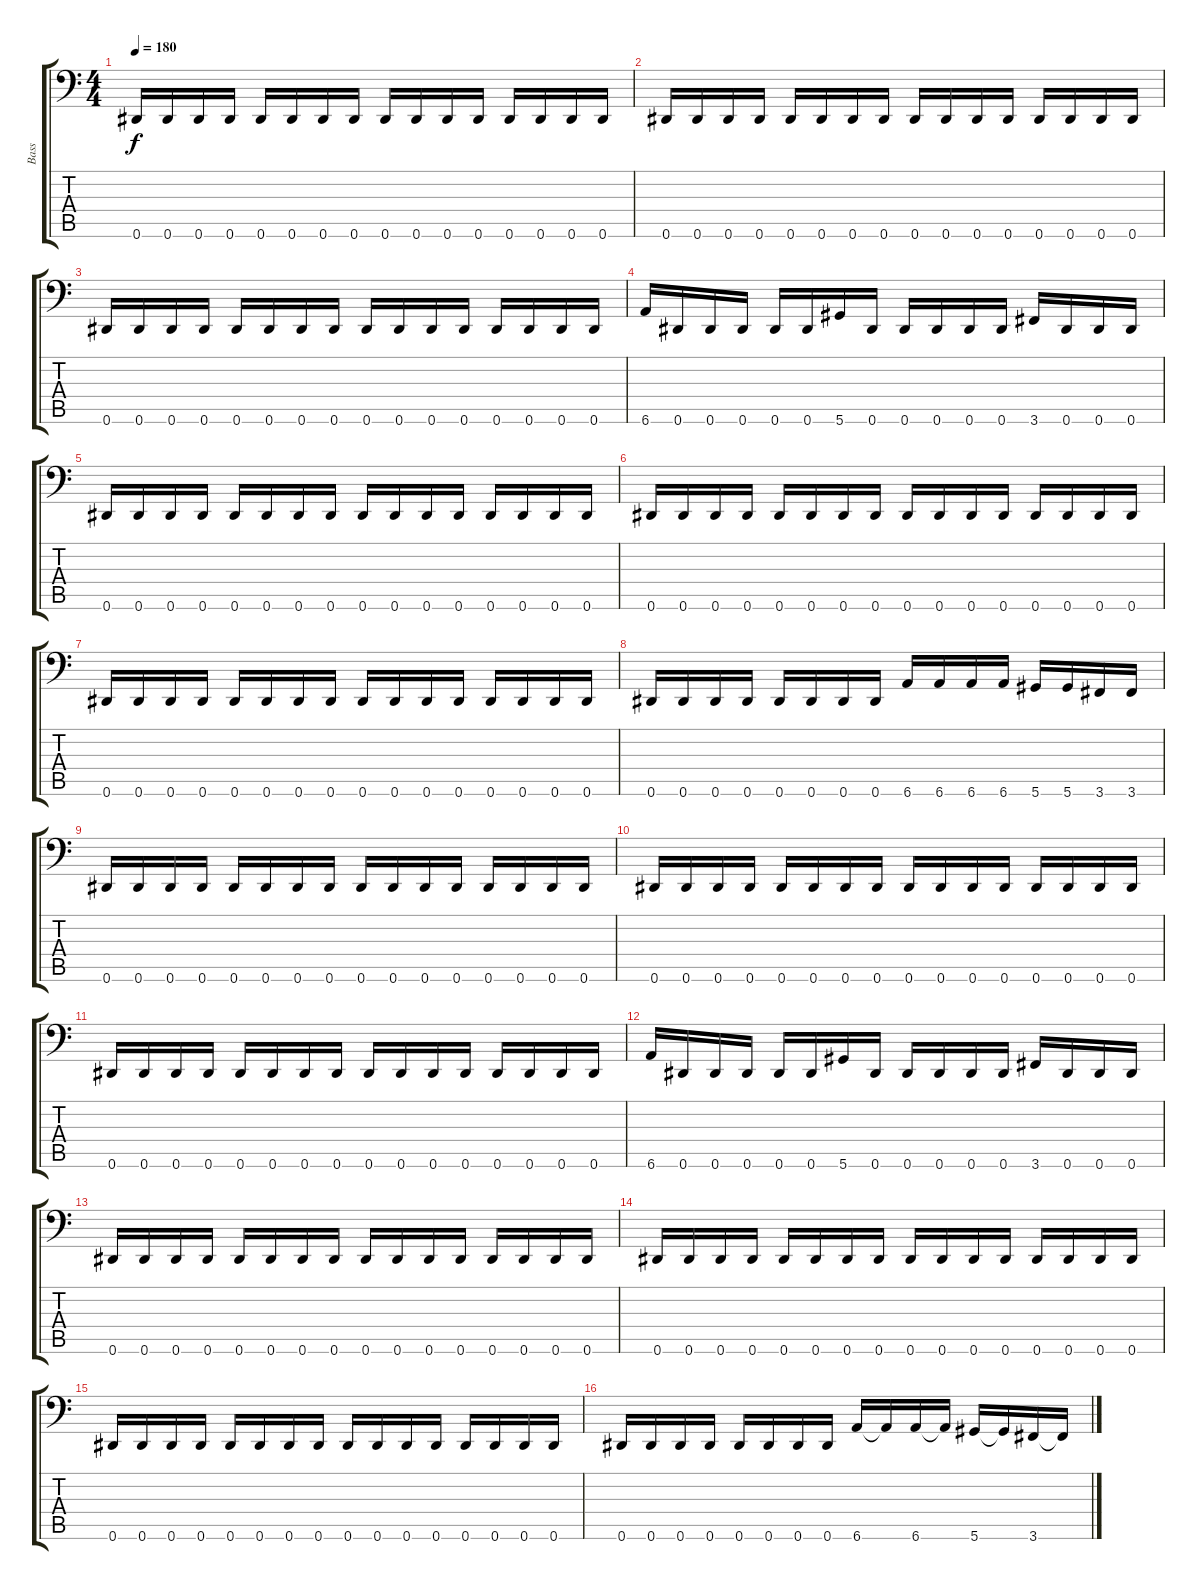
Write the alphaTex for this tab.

\track ("Bass" "Bass") {instrument electricbasspick}
\staff {score tabs}
\tuning (Eb3 Bb2 Gb2 Db2 Ab1 Eb1) {hide}
\ts (4 4)
\tempo 180
\clef f4
\ks c
0.6.16{dy f instrument electricbasspick} 0.6.16 0.6.16 0.6.16 0.6.16 0.6.16 0.6.16 0.6.16 0.6.16 0.6.16 0.6.16 0.6.16 0.6.16 0.6.16 0.6.16 0.6.16 |
0.6.16 0.6.16 0.6.16 0.6.16 0.6.16 0.6.16 0.6.16 0.6.16 0.6.16 0.6.16 0.6.16 0.6.16 0.6.16 0.6.16 0.6.16 0.6.16 |
0.6.16 0.6.16 0.6.16 0.6.16 0.6.16 0.6.16 0.6.16 0.6.16 0.6.16 0.6.16 0.6.16 0.6.16 0.6.16 0.6.16 0.6.16 0.6.16 |
6.6.16 0.6.16 0.6.16 0.6.16 0.6.16 0.6.16 5.6.16 0.6.16 0.6.16 0.6.16 0.6.16 0.6.16 3.6.16 0.6.16 0.6.16 0.6.16 |
0.6.16 0.6.16 0.6.16 0.6.16 0.6.16 0.6.16 0.6.16 0.6.16 0.6.16 0.6.16 0.6.16 0.6.16 0.6.16 0.6.16 0.6.16 0.6.16 |
0.6.16 0.6.16 0.6.16 0.6.16 0.6.16 0.6.16 0.6.16 0.6.16 0.6.16 0.6.16 0.6.16 0.6.16 0.6.16 0.6.16 0.6.16 0.6.16 |
0.6.16 0.6.16 0.6.16 0.6.16 0.6.16 0.6.16 0.6.16 0.6.16 0.6.16 0.6.16 0.6.16 0.6.16 0.6.16 0.6.16 0.6.16 0.6.16 |
0.6.16 0.6.16 0.6.16 0.6.16 0.6.16 0.6.16 0.6.16 0.6.16 6.6.16 6.6.16 6.6.16 6.6.16 5.6.16 5.6.16 3.6.16 3.6.16 |
0.6.16 0.6.16 0.6.16 0.6.16 0.6.16 0.6.16 0.6.16 0.6.16 0.6.16 0.6.16 0.6.16 0.6.16 0.6.16 0.6.16 0.6.16 0.6.16 |
0.6.16 0.6.16 0.6.16 0.6.16 0.6.16 0.6.16 0.6.16 0.6.16 0.6.16 0.6.16 0.6.16 0.6.16 0.6.16 0.6.16 0.6.16 0.6.16 |
0.6.16 0.6.16 0.6.16 0.6.16 0.6.16 0.6.16 0.6.16 0.6.16 0.6.16 0.6.16 0.6.16 0.6.16 0.6.16 0.6.16 0.6.16 0.6.16 |
6.6.16 0.6.16 0.6.16 0.6.16 0.6.16 0.6.16 5.6.16 0.6.16 0.6.16 0.6.16 0.6.16 0.6.16 3.6.16 0.6.16 0.6.16 0.6.16 |
0.6.16 0.6.16 0.6.16 0.6.16 0.6.16 0.6.16 0.6.16 0.6.16 0.6.16 0.6.16 0.6.16 0.6.16 0.6.16 0.6.16 0.6.16 0.6.16 |
0.6.16 0.6.16 0.6.16 0.6.16 0.6.16 0.6.16 0.6.16 0.6.16 0.6.16 0.6.16 0.6.16 0.6.16 0.6.16 0.6.16 0.6.16 0.6.16 |
0.6.16 0.6.16 0.6.16 0.6.16 0.6.16 0.6.16 0.6.16 0.6.16 0.6.16 0.6.16 0.6.16 0.6.16 0.6.16 0.6.16 0.6.16 0.6.16 |
0.6.16 0.6.16 0.6.16 0.6.16 0.6.16 0.6.16 0.6.16 0.6.16 6.6.16 6.6{t}.16 6.6.16 6.6{t}.16 5.6.16 5.6{t}.16 3.6.16 3.6{t}.16
